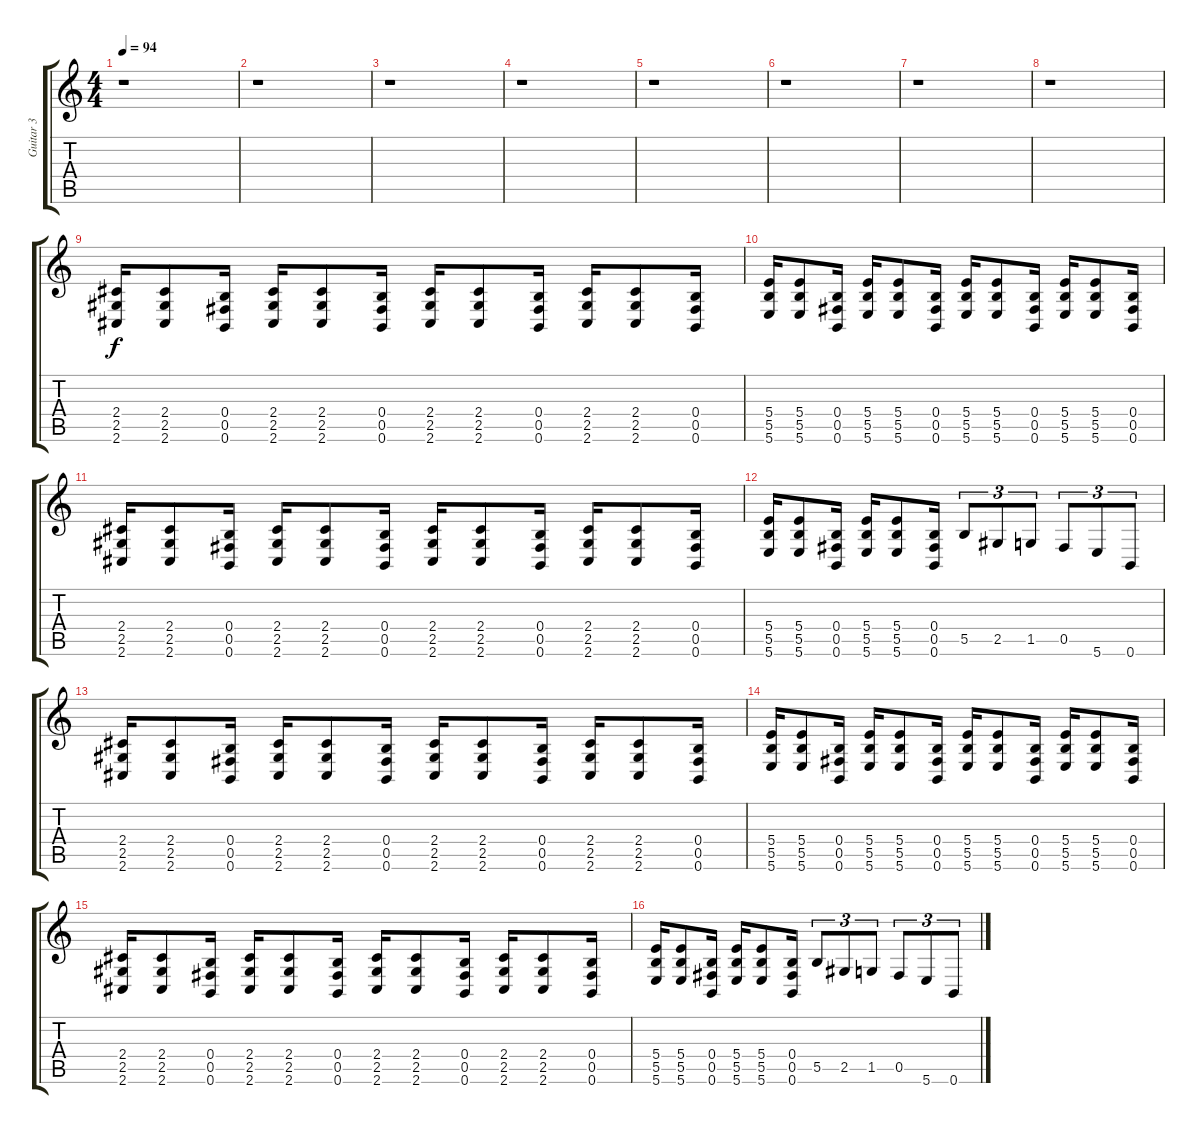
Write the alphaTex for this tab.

\track ("Guitar 3" "Guitar 3") {instrument distortionguitar}
\staff {score tabs}
\tuning (Db4 Ab3 E3 B2 Gb2 B1) {hide}
\ts (4 4)
\tempo 94
\clef g2
\ks c
r.1{dy f volume 14} |
r.1 |
r.1 |
r.1 |
r.1 |
r.1 |
r.1 |
r.1 |
(2.4 2.5 2.6).16 (2.4 2.5 2.6).8 (0.4 0.5 0.6).16 (2.4 2.5 2.6).16 (2.4 2.5 2.6).8 (0.4 0.5 0.6).16 (2.4 2.5 2.6).16 (2.4 2.5 2.6).8 (0.4 0.5 0.6).16 (2.4 2.5 2.6).16 (2.4 2.5 2.6).8 (0.4 0.5 0.6).16 |
(5.4 5.5 5.6).16 (5.4 5.5 5.6).8 (0.4 0.5 0.6).16 (5.4 5.5 5.6).16 (5.4 5.5 5.6).8 (0.4 0.5 0.6).16 (5.4 5.5 5.6).16 (5.4 5.5 5.6).8 (0.4 0.5 0.6).16 (5.4 5.5 5.6).16 (5.4 5.5 5.6).8 (0.4 0.5 0.6).16 |
(2.4 2.5 2.6).16 (2.4 2.5 2.6).8 (0.4 0.5 0.6).16 (2.4 2.5 2.6).16 (2.4 2.5 2.6).8 (0.4 0.5 0.6).16 (2.4 2.5 2.6).16 (2.4 2.5 2.6).8 (0.4 0.5 0.6).16 (2.4 2.5 2.6).16 (2.4 2.5 2.6).8 (0.4 0.5 0.6).16 |
(5.4 5.5 5.6).16 (5.4 5.5 5.6).8 (0.4 0.5 0.6).16 (5.4 5.5 5.6).16 (5.4 5.5 5.6).8 (0.4 0.5 0.6).16 5.5.8{tu (3 2)} 2.5.8{tu (3 2)} 1.5.8{tu (3 2)} 0.5.8{tu (3 2)} 5.6.8{tu (3 2)} 0.6.8{tu (3 2)} |
(2.4 2.5 2.6).16 (2.4 2.5 2.6).8 (0.4 0.5 0.6).16 (2.4 2.5 2.6).16 (2.4 2.5 2.6).8 (0.4 0.5 0.6).16 (2.4 2.5 2.6).16 (2.4 2.5 2.6).8 (0.4 0.5 0.6).16 (2.4 2.5 2.6).16 (2.4 2.5 2.6).8 (0.4 0.5 0.6).16 |
(5.4 5.5 5.6).16 (5.4 5.5 5.6).8 (0.4 0.5 0.6).16 (5.4 5.5 5.6).16 (5.4 5.5 5.6).8 (0.4 0.5 0.6).16 (5.4 5.5 5.6).16 (5.4 5.5 5.6).8 (0.4 0.5 0.6).16 (5.4 5.5 5.6).16 (5.4 5.5 5.6).8 (0.4 0.5 0.6).16 |
(2.4 2.5 2.6).16 (2.4 2.5 2.6).8 (0.4 0.5 0.6).16 (2.4 2.5 2.6).16 (2.4 2.5 2.6).8 (0.4 0.5 0.6).16 (2.4 2.5 2.6).16 (2.4 2.5 2.6).8 (0.4 0.5 0.6).16 (2.4 2.5 2.6).16 (2.4 2.5 2.6).8 (0.4 0.5 0.6).16 |
(5.4 5.5 5.6).16 (5.4 5.5 5.6).8 (0.4 0.5 0.6).16 (5.4 5.5 5.6).16 (5.4 5.5 5.6).8 (0.4 0.5 0.6).16 5.5.8{tu (3 2)} 2.5.8{tu (3 2)} 1.5.8{tu (3 2)} 0.5.8{tu (3 2)} 5.6.8{tu (3 2)} 0.6.8{tu (3 2)}
